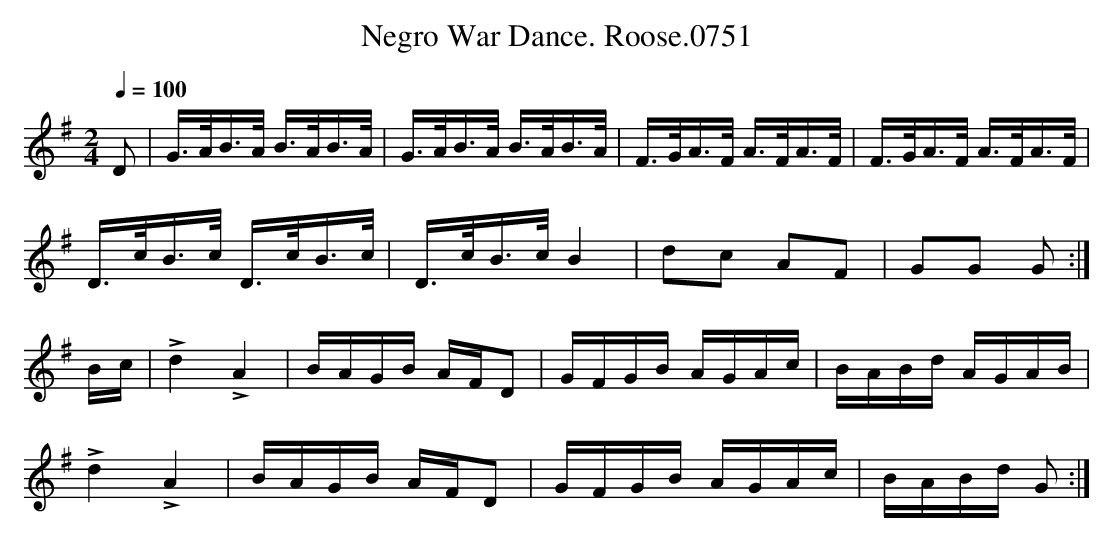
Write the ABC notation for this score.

X:1
T:Negro War Dance. Roose.0751
M:2/4
L:1/16
Q:1/4=100
K:G
D2|G>AB>A B>AB>A | G>AB>A B>AB>A |F>GA>F A>FA>F | F>GA>F A>FA>F |
D>cB>c D>cB>c | D>cB>c B4 | d2c2 A2F2 | G2G2 G2:|
Bc|!>!d4!>!A4 | BAGB AFD2 | GFGB AGAc | BABd AGAB |
!>!d4!>!A4 | BAGB AFD2 | GFGB AGAc |BABd G2:|
